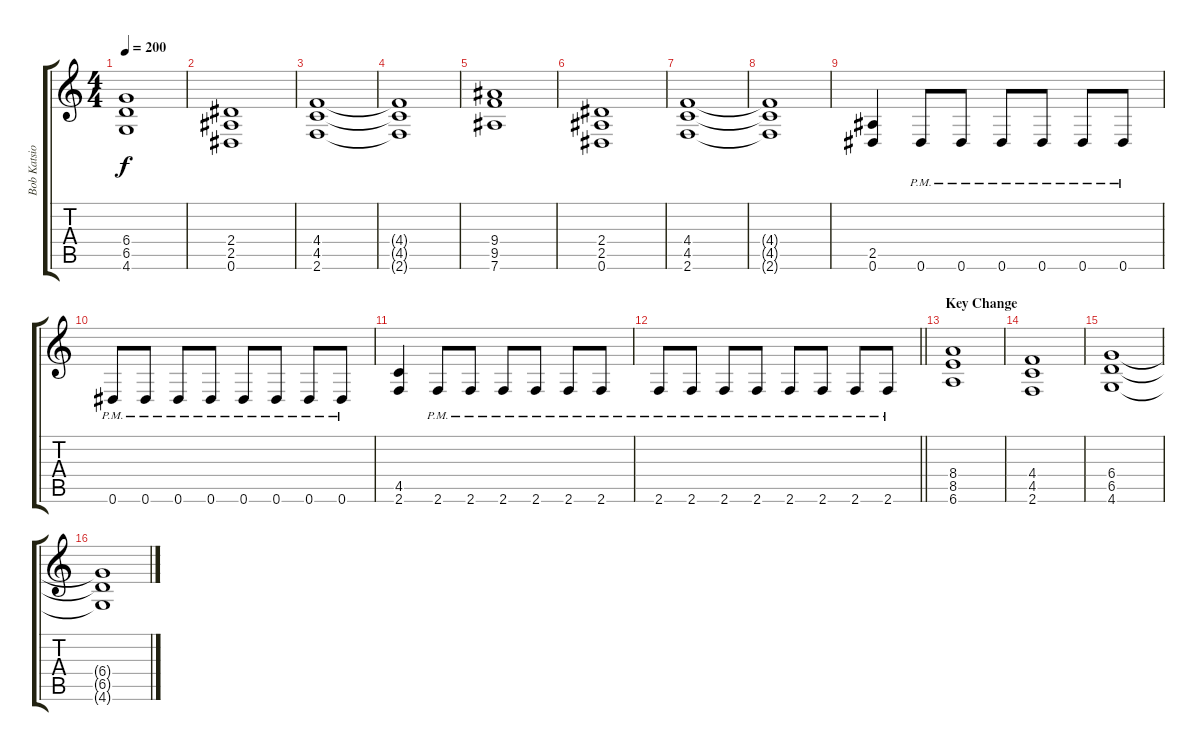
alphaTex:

\track ("Bob Katsionis - Rhythm" "Bob Katsio") {instrument distortionguitar}
\staff {score tabs}
\tuning (Eb4 Bb3 Gb3 Db3 Ab2 Eb2) {hide}
\ts (4 4)
\tempo 200
\clef g2
\ks c
(6.4 6.5 4.6).1{dy f} |
(2.4 2.5 0.6).1 |
(4.4 4.5 2.6).1 |
(4.4{t} 4.5{t} 2.6{t}).1 |
(9.4 9.5 7.6).1 |
(2.4 2.5 0.6).1 |
(4.4 4.5 2.6).1 |
(4.4{t} 4.5{t} 2.6{t}).1 |
(2.5 0.6).4 0.6{pm}.8 0.6{pm}.8 0.6{pm}.8 0.6{pm}.8 0.6{pm}.8 0.6{pm}.8 |
0.6{pm}.8 0.6{pm}.8 0.6{pm}.8 0.6{pm}.8 0.6{pm}.8 0.6{pm}.8 0.6{pm}.8 0.6{pm}.8 |
(4.5 2.6).4 2.6{pm}.8 2.6{pm}.8 2.6{pm}.8 2.6{pm}.8 2.6{pm}.8 2.6{pm}.8 |
\barLineRight lightlight
2.6{pm}.8 2.6{pm}.8 2.6{pm}.8 2.6{pm}.8 2.6{pm}.8 2.6{pm}.8 2.6{pm}.8 2.6{pm}.8 |
\section ("" "Key Change")
(8.4 8.5 6.6).1 |
(4.4 4.5 2.6).1 |
(6.4 6.5 4.6).1 |
(6.4{t} 6.5{t} 4.6{t}).1
